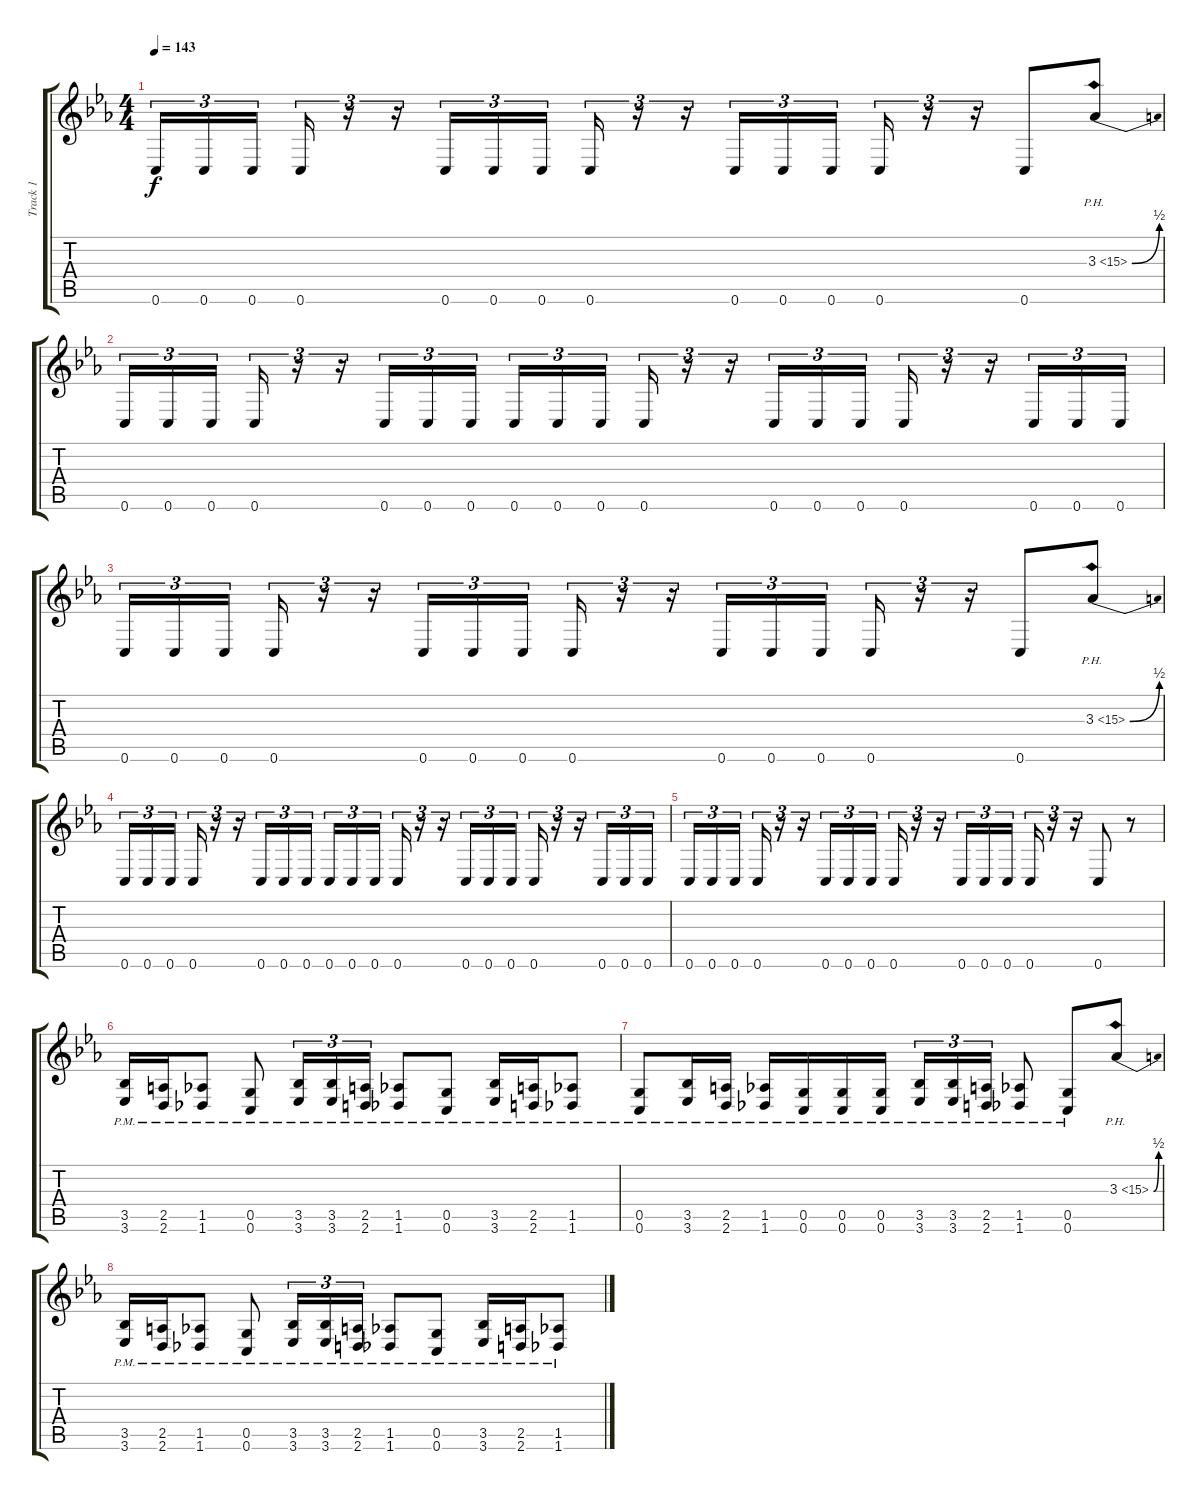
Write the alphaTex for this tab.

\track ("Track 1" "Track 1") {instrument overdrivenguitar}
\staff {score tabs}
\tuning (D4 A3 F3 C3 G2 C2) {hide}
\ts (4 4)
\tempo 143
\clef g2
\ks cminor
0.6.16{tu (3 2) dy f} 0.6.16{tu (3 2)} 0.6.16{tu (3 2) beam splitsecondary} 0.6.16{tu (3 2)} r.16{tu (3 2)} r.16{tu (3 2)} 0.6.16{tu (3 2)} 0.6.16{tu (3 2)} 0.6.16{tu (3 2) beam splitsecondary} 0.6.16{tu (3 2)} r.16{tu (3 2)} r.16{tu (3 2)} 0.6.16{tu (3 2)} 0.6.16{tu (3 2)} 0.6.16{tu (3 2) beam splitsecondary} 0.6.16{tu (3 2)} r.16{tu (3 2)} r.16{tu (3 2)} 0.6.8 3.3{be (bend 0 0 60 2) ph 12}.8 |
0.6.16{tu (3 2)} 0.6.16{tu (3 2)} 0.6.16{tu (3 2) beam splitsecondary} 0.6.16{tu (3 2)} r.16{tu (3 2)} r.16{tu (3 2)} 0.6.16{tu (3 2)} 0.6.16{tu (3 2)} 0.6.16{tu (3 2) beam splitsecondary} 0.6.16{tu (3 2)} 0.6.16{tu (3 2)} 0.6.16{tu (3 2)} 0.6.16{tu (3 2)} r.16{tu (3 2)} r.16{tu (3 2)} 0.6.16{tu (3 2)} 0.6.16{tu (3 2)} 0.6.16{tu (3 2)} 0.6.16{tu (3 2)} r.16{tu (3 2)} r.16{tu (3 2)} 0.6.16{tu (3 2)} 0.6.16{tu (3 2)} 0.6.16{tu (3 2)} |
0.6.16{tu (3 2)} 0.6.16{tu (3 2)} 0.6.16{tu (3 2) beam splitsecondary} 0.6.16{tu (3 2)} r.16{tu (3 2)} r.16{tu (3 2)} 0.6.16{tu (3 2)} 0.6.16{tu (3 2)} 0.6.16{tu (3 2) beam splitsecondary} 0.6.16{tu (3 2)} r.16{tu (3 2)} r.16{tu (3 2)} 0.6.16{tu (3 2)} 0.6.16{tu (3 2)} 0.6.16{tu (3 2) beam splitsecondary} 0.6.16{tu (3 2)} r.16{tu (3 2)} r.16{tu (3 2)} 0.6.8 3.3{be (bend 0 0 60 2) ph 12}.8 |
0.6.16{tu (3 2)} 0.6.16{tu (3 2)} 0.6.16{tu (3 2) beam splitsecondary} 0.6.16{tu (3 2)} r.16{tu (3 2)} r.16{tu (3 2)} 0.6.16{tu (3 2)} 0.6.16{tu (3 2)} 0.6.16{tu (3 2) beam splitsecondary} 0.6.16{tu (3 2)} 0.6.16{tu (3 2)} 0.6.16{tu (3 2)} 0.6.16{tu (3 2)} r.16{tu (3 2)} r.16{tu (3 2)} 0.6.16{tu (3 2)} 0.6.16{tu (3 2)} 0.6.16{tu (3 2)} 0.6.16{tu (3 2)} r.16{tu (3 2)} r.16{tu (3 2)} 0.6.16{tu (3 2)} 0.6.16{tu (3 2)} 0.6.16{tu (3 2)} |
0.6.16{tu (3 2)} 0.6.16{tu (3 2)} 0.6.16{tu (3 2) beam splitsecondary} 0.6.16{tu (3 2)} r.16{tu (3 2)} r.16{tu (3 2)} 0.6.16{tu (3 2)} 0.6.16{tu (3 2)} 0.6.16{tu (3 2) beam splitsecondary} 0.6.16{tu (3 2)} r.16{tu (3 2)} r.16{tu (3 2)} 0.6.16{tu (3 2)} 0.6.16{tu (3 2)} 0.6.16{tu (3 2) beam splitsecondary} 0.6.16{tu (3 2)} r.16{tu (3 2)} r.16{tu (3 2)} 0.6.8 r.8 |
(3.5{pm} 3.6{pm}).16 (2.5{pm} 2.6{pm}).16 (1.5{pm} 1.6{pm}).8 (0.5{pm} 0.6{pm}).8 (3.5{pm} 3.6{pm}).16{tu (3 2)} (3.5{pm} 3.6{pm}).16{tu (3 2)} (2.5{pm} 2.6{pm}).16{tu (3 2)} (1.5{pm} 1.6{pm}).8 (0.5{pm} 0.6{pm}).8 (3.5{pm} 3.6{pm}).16 (2.5{pm} 2.6{pm}).16 (1.5{pm} 1.6{pm}).8 |
(0.5{pm} 0.6{pm}).8 (3.5{pm} 3.6{pm}).16 (2.5{pm} 2.6{pm}).16 (1.5{pm} 1.6{pm}).16 (0.5{pm} 0.6{pm}).16 (0.5{pm} 0.6{pm}).16 (0.5{pm} 0.6{pm}).16 (3.5{pm} 3.6{pm}).16{tu (3 2)} (3.5{pm} 3.6{pm}).16{tu (3 2)} (2.5{pm} 2.6{pm}).16{tu (3 2)} (1.5{pm} 1.6{pm}).8 (0.5{pm} 0.6{pm}).8 3.3{be (bend 0 0 60 2) ph 12}.8 |
(3.5{pm} 3.6{pm}).16 (2.5{pm} 2.6{pm}).16 (1.5{pm} 1.6{pm}).8 (0.5{pm} 0.6{pm}).8 (3.5{pm} 3.6{pm}).16{tu (3 2)} (3.5{pm} 3.6{pm}).16{tu (3 2)} (2.5{pm} 2.6{pm}).16{tu (3 2)} (1.5{pm} 1.6{pm}).8 (0.5{pm} 0.6{pm}).8 (3.5{pm} 3.6{pm}).16 (2.5{pm} 2.6{pm}).16 (1.5{pm} 1.6{pm}).8
